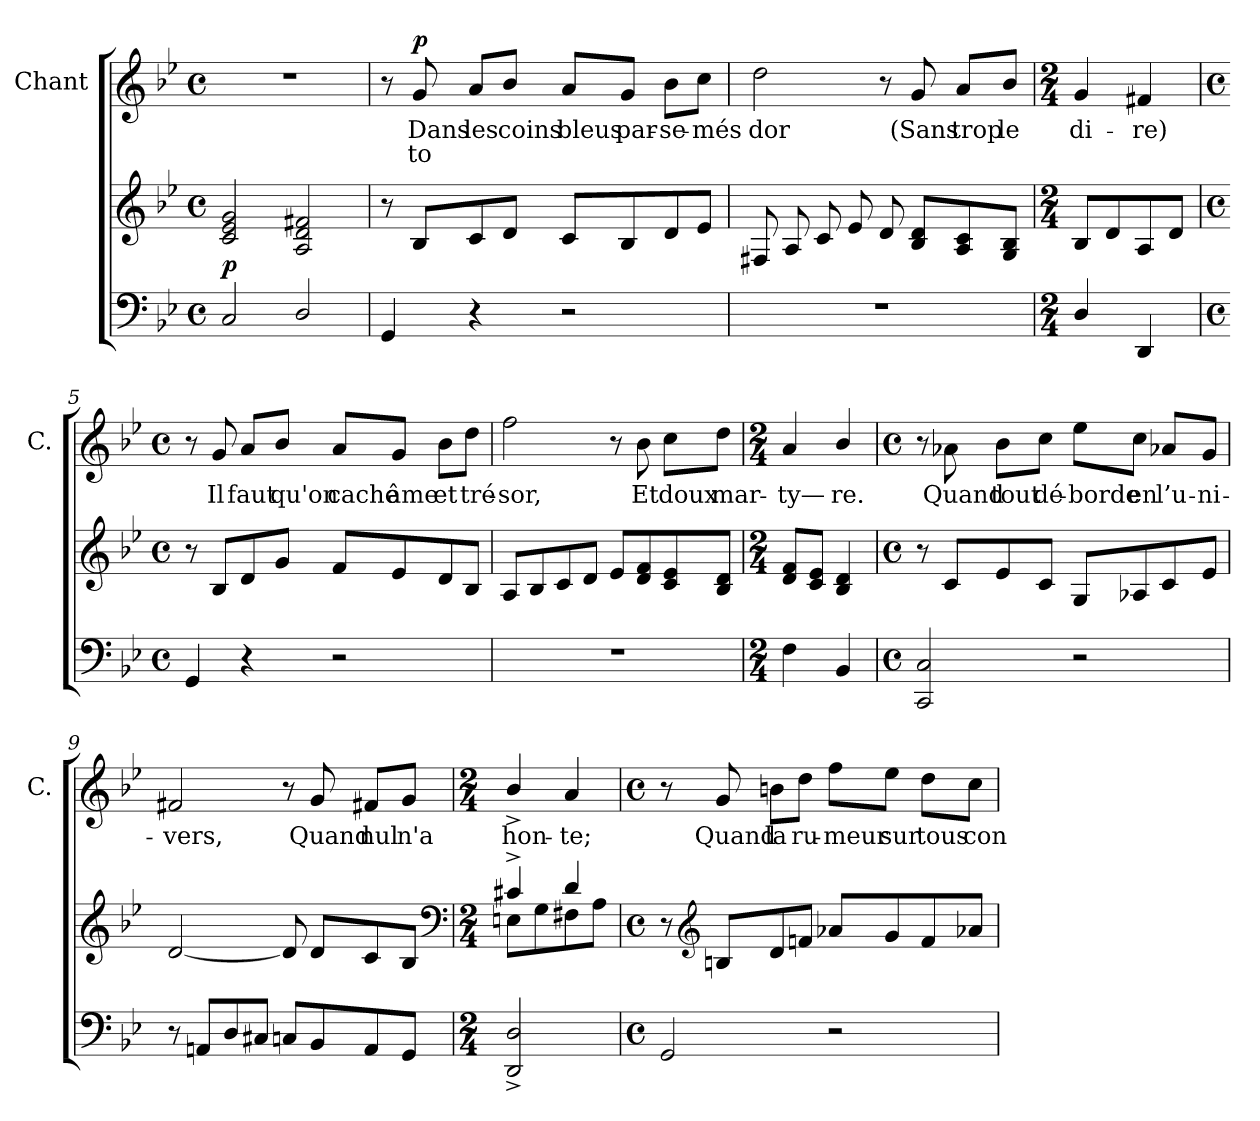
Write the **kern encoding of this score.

**kern	**dynam	**kern	**kern	**text	**text	**dynam
*part3	*part3	*part2	*part1	*part1	*part1	*part1
*staff3	*staff3	*staff2	*staff1	*staff1	*staff1	*staff1
*	*	*	*I"Chant	*	*	*
*	*	*	*I'C.	*	*	*
*clefF4	*	*clefG2	*clefG2	*	*	*
*k[b-e-]	*	*k[b-e-]	*k[b-e-]	*	*	*
*M4/4	*	*M4/4	*M4/4	*	*	*
*met(c)	*	*met(c)	*met(c)	*	*	*
=1	=1	=1	=1	=1	=1	=1
!	!LO:DY:a	!	!	!	!	!
2Ci/	p	2gj/ 2e-j/ 2cj/	1r	.	.	.
2Di/	.	2f#Xj/ 2dj/ 2Aj/	.	.	.	.
=2	=2	=2	=2	=2	=2	=2
4GGi/	.	8r	8r	.	.	.
!	!	!	!	!	!	!LO:DY:a
.	.	8B-j/L	8gj/	Dans	to	p
4r	.	8cj/	8aj/L	les	.	.
.	.	8dj/J	8b-j/J	coins	.	.
2r	.	8cj/L	8aj/L	bleus	.	.
.	.	8B-j/	8gj/J	par-	.	.
.	.	8dj/	8b-j\L	se-	.	.
.	.	8e-j/J	8ccj\J	més	.	.
=3	=3	=3	=3	=3	=3	=3
1r	.	8F#Xj/	2ddj\	dor	.	.
.	.	8Aj/	.	.	.	.
.	.	8cj/	.	.	.	.
.	.	8e-j/	.	.	.	.
.	.	8dj/	8r	.	.	.
.	.	8B-j/ 8dj/L	8gj/	(Sans	.	.
.	.	8cj/ 8Aj/	8aj/L	trop	.	.
.	.	8B-j/ 8Gj/J	8b-j/J	le	.	.
!!LO:LB:g=z
=4	=4	=4	=4	=4	=4	=4
*M2/4	*	*M2/4	*M2/4	*	*	*
4Di/	.	8B-j/L	4gj/	di-	.	.
.	.	8dj/	.	.	.	.
4DDi/	.	8Aj/	4f#Xj/	re)	.	.
.	.	8dj/J	.	.	.	.
=5	=5	=5	=5	=5	=5	=5
*M4/4	*	*M4/4	*M4/4	*	*	*
*met(c)	*	*met(c)	*met(c)	*	*	*
4GGi/	.	8r	8r	.	.	.
.	.	8B-j/L	8gj/	Il	.	.
4r	.	8dj/	8aj/L	faut	.	.
.	.	8gj/J	8b-j/J	qu'on	.	.
2r	.	8fj/L	8aj/L	cache	.	.
.	.	8e-j/	8gj/J	âme	.	.
.	.	8dj/	8b-j\L	et	.	.
.	.	8B-j/J	8ddj\J	tré-	.	.
=6	=6	=6	=6	=6	=6	=6
1r	.	8Aj/L	2ffj\	sor,	.	.
.	.	8B-j/	.	.	.	.
.	.	8cj/	.	.	.	.
.	.	8dj/J	.	.	.	.
.	.	8e-j/L	8r	.	.	.
.	.	8fj/ 8dj/	8b-j\	Et	.	.
.	.	8e-j/ 8cj/	8ccj\L	doux	.	.
.	.	8B-j/ 8dj/J	8ddj\J	mar-	.	.
!!LO:LB:g=z
=7	=7	=7	=7	=7	=7	=7
*M2/4	*	*M2/4	*M2/4	*	*	*
4Fi\	.	8dj/ 8fj/L	4aj/	ty—	.	.
.	.	8e-j/ 8cj/J	.	.	.	.
4BB-i/	.	4dj/ 4B-j/	4b-j/	re.	.	.
=8	=8	=8	=8	=8	=8	=8
*M4/4	*	*M4/4	*M4/4	*	*	*
*met(c)	*	*met(c)	*met(c)	*	*	*
2Ci/ 2CCi/	.	8r	8r	.	.	.
.	.	8cj/L	8a-Xj\	Quand	.	.
.	.	8e-j/	8b-j\L	tout	.	.
.	.	8cj/J	8ccj\J	dé-	.	.
2r	.	8Gj/L	8ee-j\L	borde	.	.
.	.	8A-Xj/	8ccj\J	en	.	.
.	.	8cj/	8a-Xj/L	l’u-	.	.
.	.	8e-j/J	8gj/J	ni-	.	.
=9	=9	=9	=9	=9	=9	=9
8r	.	[2dj/	2f#Xj/	vers,	.	.
8AAni/L	.	.	.	.	.	.
8Di/	.	.	.	.	.	.
8C#Xi/J	.	.	.	.	.	.
8Cni/L	.	8dj/]	8r	.	.	.
8BB-i/	.	8dj/L	8gj/	Quand	.	.
8AAi/	.	8cj/	8f#Xj/L	nul	.	.
8GGi/J	.	8B-j/J	8gj/J	n'a	.	.
*	*	*clefF4	*	*	*	*
!!LO:PB:g=z
=10	=10	=10	=10	=10	=10	=10
*M2/4	*	*M2/4	*M2/4	*	*	*
*	*	*^	*	*	*	*
2Di^>/ 2DDi^>/	.	4c#X^>j/	8EnZ\L	4b-^>j/	hon-	.	.
.	.	.	8GZ\	.	.	.	.
.	.	4dj/	8F#XZ\	4aj/	te;	.	.
.	.	.	8AZ\J	.	.	.	.
*	*	*v	*v	*	*	*	*
=11	=11	=11	=11	=11	=11	=11
*M4/4	*	*M4/4	*M4/4	*	*	*
*met(c)	*	*met(c)	*met(c)	*	*	*
2GGi/	.	8r	8r	.	.	.
*	*	*clefG2	*	*	*	*
.	.	8Bnj/L	8gj/	Quand	.	.
.	.	8dj/	8bnj\L	la	.	.
.	.	8fnj/J	8ddj\J	ru-	.	.
2r	.	8a-Xj/L	8ffj\L	meur	.	.
.	.	8gj/	8ee-j\J	sur	.	.
.	.	8fj/	8ddj\L	tous	.	.
.	.	8a-Xj/J	8ccj\J	con-	.	.
=	=	=	=	=	=	=
*-	*-	*-	*-	*-	*-	*-
